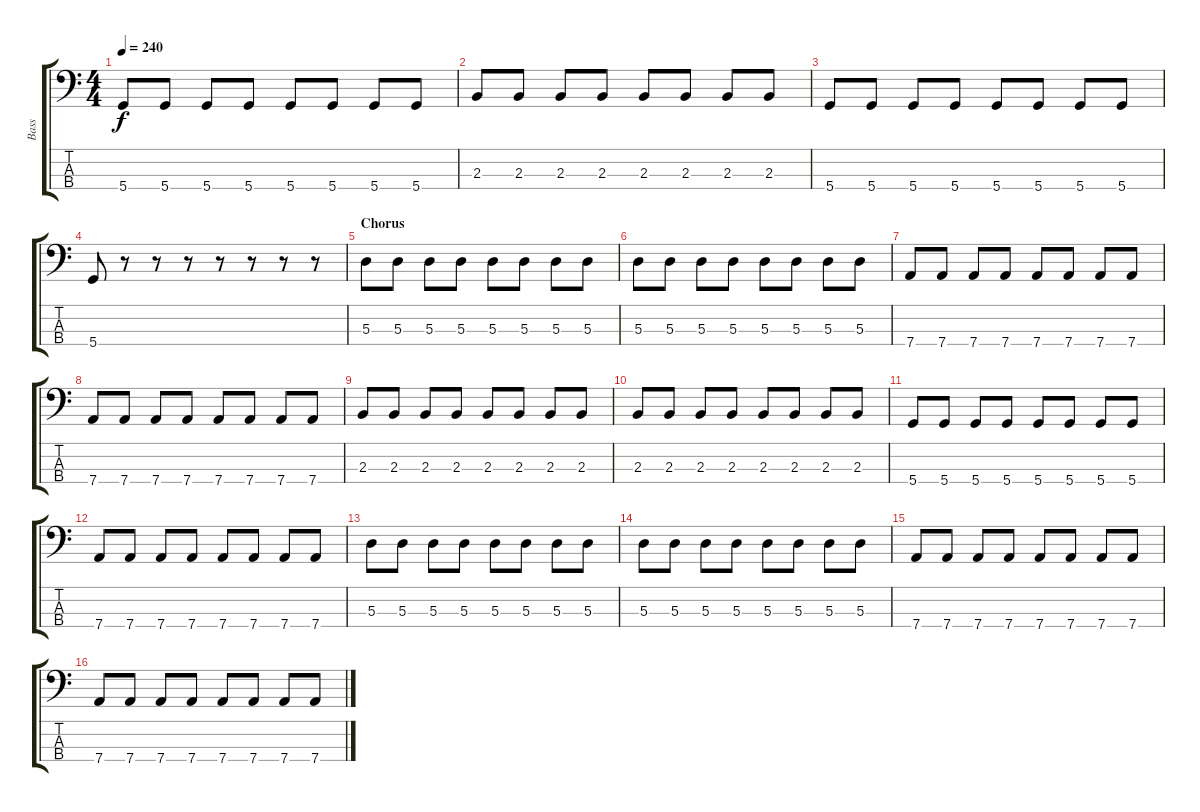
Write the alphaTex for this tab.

\track ("Bass" "Bass") {instrument electricbasspick}
\staff {score tabs}
\tuning (G2 D2 A1 D1) {hide}
\ts (4 4)
\tempo 240
\clef f4
\ks c
5.4.8{dy f} 5.4.8 5.4.8 5.4.8 5.4.8 5.4.8 5.4.8 5.4.8 |
2.3.8 2.3.8 2.3.8 2.3.8 2.3.8 2.3.8 2.3.8 2.3.8 |
5.4.8 5.4.8 5.4.8 5.4.8 5.4.8 5.4.8 5.4.8 5.4.8 |
5.4.8 r.8 r.8 r.8 r.8 r.8 r.8 r.8 |
\section ("" "Chorus")
5.3.8 5.3.8 5.3.8 5.3.8 5.3.8 5.3.8 5.3.8 5.3.8 |
5.3.8 5.3.8 5.3.8 5.3.8 5.3.8 5.3.8 5.3.8 5.3.8 |
7.4.8 7.4.8 7.4.8 7.4.8 7.4.8 7.4.8 7.4.8 7.4.8 |
7.4.8 7.4.8 7.4.8 7.4.8 7.4.8 7.4.8 7.4.8 7.4.8 |
2.3.8 2.3.8 2.3.8 2.3.8 2.3.8 2.3.8 2.3.8 2.3.8 |
2.3.8 2.3.8 2.3.8 2.3.8 2.3.8 2.3.8 2.3.8 2.3.8 |
5.4.8 5.4.8 5.4.8 5.4.8 5.4.8 5.4.8 5.4.8 5.4.8 |
7.4.8 7.4.8 7.4.8 7.4.8 7.4.8 7.4.8 7.4.8 7.4.8 |
5.3.8 5.3.8 5.3.8 5.3.8 5.3.8 5.3.8 5.3.8 5.3.8 |
5.3.8 5.3.8 5.3.8 5.3.8 5.3.8 5.3.8 5.3.8 5.3.8 |
7.4.8 7.4.8 7.4.8 7.4.8 7.4.8 7.4.8 7.4.8 7.4.8 |
7.4.8 7.4.8 7.4.8 7.4.8 7.4.8 7.4.8 7.4.8 7.4.8
